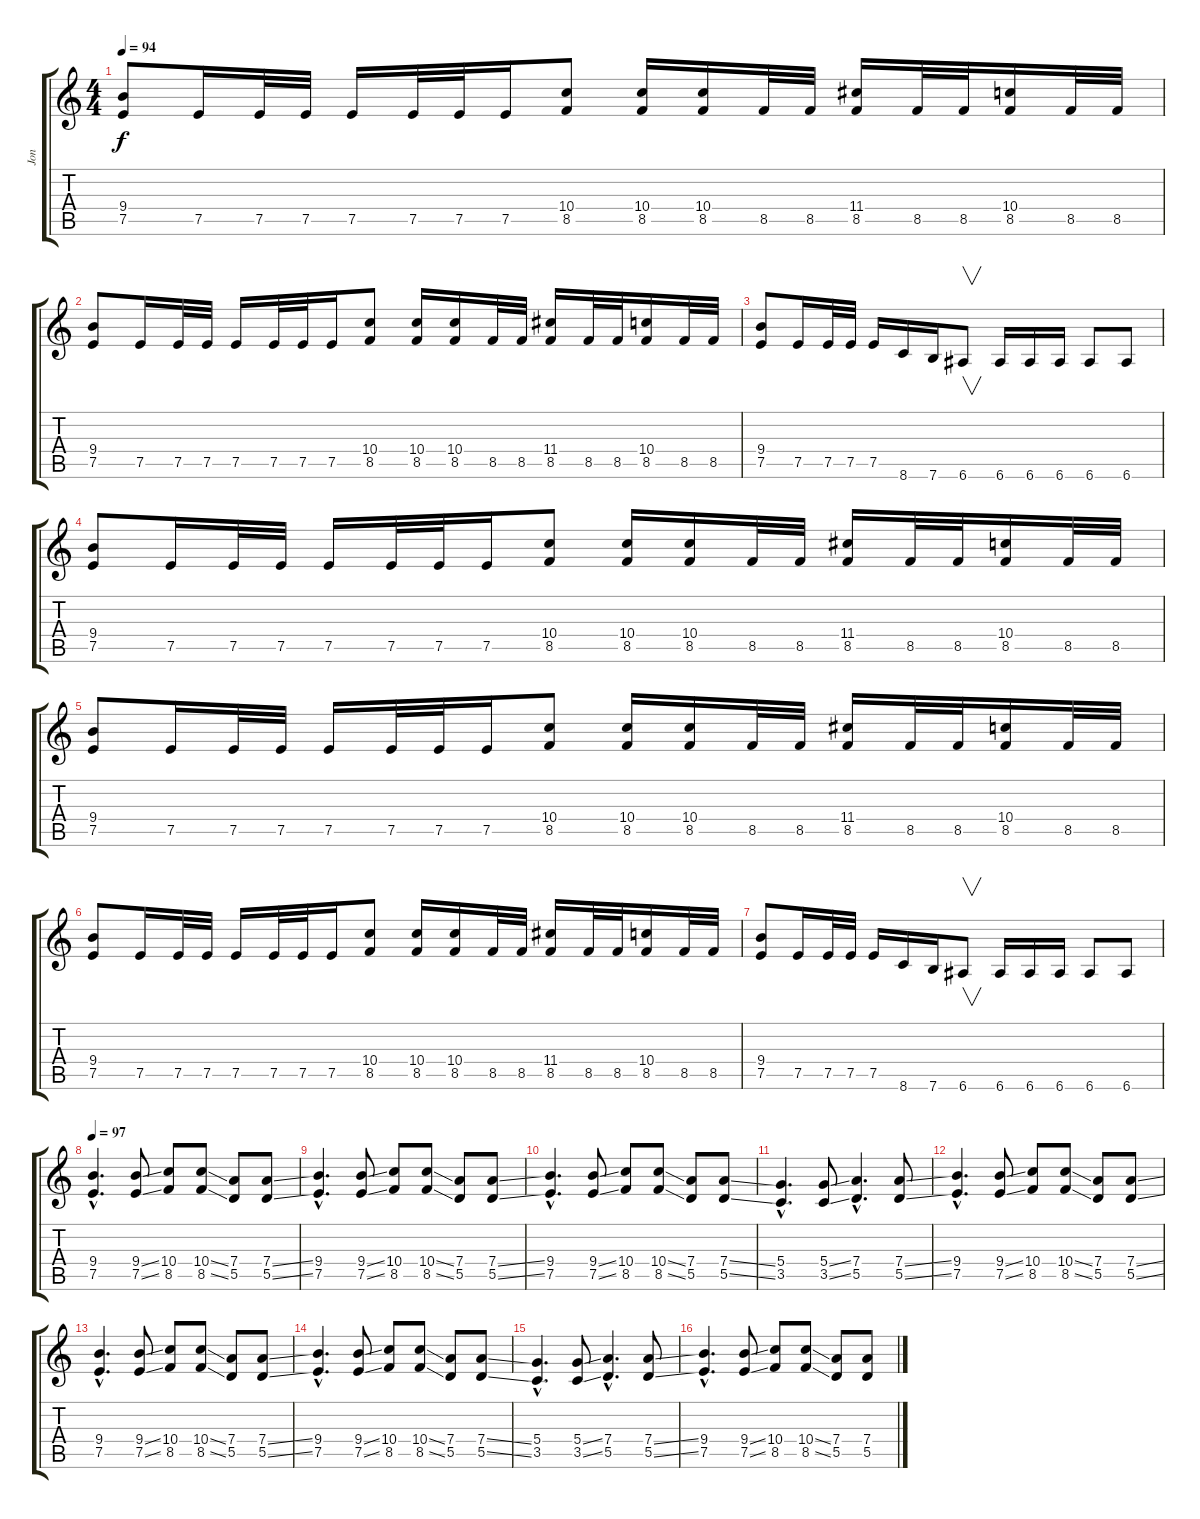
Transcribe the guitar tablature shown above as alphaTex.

\track ("Jon" "Jon") {instrument distortionguitar}
\staff {score tabs}
\tuning (E4 B3 G3 D3 A2 E2) {hide}
\ts (4 4)
\tempo 94
\clef g2
\ks c
(9.4 7.5).8{dy f} 7.5.16 7.5.32 7.5.32 7.5.16 7.5.32 7.5.32 7.5.16 (10.4 8.5).8 (10.4 8.5).16 (10.4 8.5).16 8.5.32 8.5.32 (11.4 8.5).16 8.5.32 8.5.32 (10.4 8.5).16 8.5.32 8.5.32 |
(9.4 7.5).8 7.5.16 7.5.32 7.5.32 7.5.16 7.5.32 7.5.32 7.5.16 (10.4 8.5).8 (10.4 8.5).16 (10.4 8.5).16 8.5.32 8.5.32 (11.4 8.5).16 8.5.32 8.5.32 (10.4 8.5).16 8.5.32 8.5.32 |
(9.4 7.5).8 7.5.16 7.5.32 7.5.32 7.5.16 8.6.16 7.6.16 6.6.8{v} 6.6.16 6.6.16 6.6.16 6.6.8 6.6.8 |
(9.4 7.5).8 7.5.16 7.5.32 7.5.32 7.5.16 7.5.32 7.5.32 7.5.16 (10.4 8.5).8 (10.4 8.5).16 (10.4 8.5).16 8.5.32 8.5.32 (11.4 8.5).16 8.5.32 8.5.32 (10.4 8.5).16 8.5.32 8.5.32 |
(9.4 7.5).8 7.5.16 7.5.32 7.5.32 7.5.16 7.5.32 7.5.32 7.5.16 (10.4 8.5).8 (10.4 8.5).16 (10.4 8.5).16 8.5.32 8.5.32 (11.4 8.5).16 8.5.32 8.5.32 (10.4 8.5).16 8.5.32 8.5.32 |
(9.4 7.5).8 7.5.16 7.5.32 7.5.32 7.5.16 7.5.32 7.5.32 7.5.16 (10.4 8.5).8 (10.4 8.5).16 (10.4 8.5).16 8.5.32 8.5.32 (11.4 8.5).16 8.5.32 8.5.32 (10.4 8.5).16 8.5.32 8.5.32 |
(9.4 7.5).8 7.5.16 7.5.32 7.5.32 7.5.16 8.6.16 7.6.16 6.6.8{v} 6.6.16 6.6.16 6.6.16 6.6.8 6.6.8 |
\tempo 97
(9.4{hac} 7.5{hac}).4{d} (9.4{ss} 7.5{ss}).8 (10.4 8.5).8 (10.4{ss} 8.5{ss}).8 (7.4 5.5).8 (7.4{ss} 5.5{ss}).8 |
(9.4{hac} 7.5{hac}).4{d} (9.4{ss} 7.5{ss}).8 (10.4 8.5).8 (10.4{ss} 8.5{ss}).8 (7.4 5.5).8 (7.4{ss} 5.5{ss}).8 |
(9.4{hac} 7.5{hac}).4{d} (9.4{ss} 7.5{ss}).8 (10.4 8.5).8 (10.4{ss} 8.5{ss}).8 (7.4 5.5).8 (7.4{ss} 5.5{ss}).8 |
(5.4{hac} 3.5{hac}).4{d} (5.4{ss} 3.5{ss}).8 (7.4{hac} 5.5{hac}).4{d} (7.4{ss} 5.5{ss}).8 |
(9.4{hac} 7.5{hac}).4{d} (9.4{ss} 7.5{ss}).8 (10.4 8.5).8 (10.4{ss} 8.5{ss}).8 (7.4 5.5).8 (7.4{ss} 5.5{ss}).8 |
(9.4{hac} 7.5{hac}).4{d} (9.4{ss} 7.5{ss}).8 (10.4 8.5).8 (10.4{ss} 8.5{ss}).8 (7.4 5.5).8 (7.4{ss} 5.5{ss}).8 |
(9.4{hac} 7.5{hac}).4{d} (9.4{ss} 7.5{ss}).8 (10.4 8.5).8 (10.4{ss} 8.5{ss}).8 (7.4 5.5).8 (7.4{ss} 5.5{ss}).8 |
(5.4{hac} 3.5{hac}).4{d} (5.4{ss} 3.5{ss}).8 (7.4{hac} 5.5{hac}).4{d} (7.4{ss} 5.5{ss}).8 |
(9.4{hac} 7.5{hac}).4{d} (9.4{ss} 7.5{ss}).8 (10.4 8.5).8 (10.4{ss} 8.5{ss}).8 (7.4 5.5).8 (7.4{ss} 5.5{ss}).8
